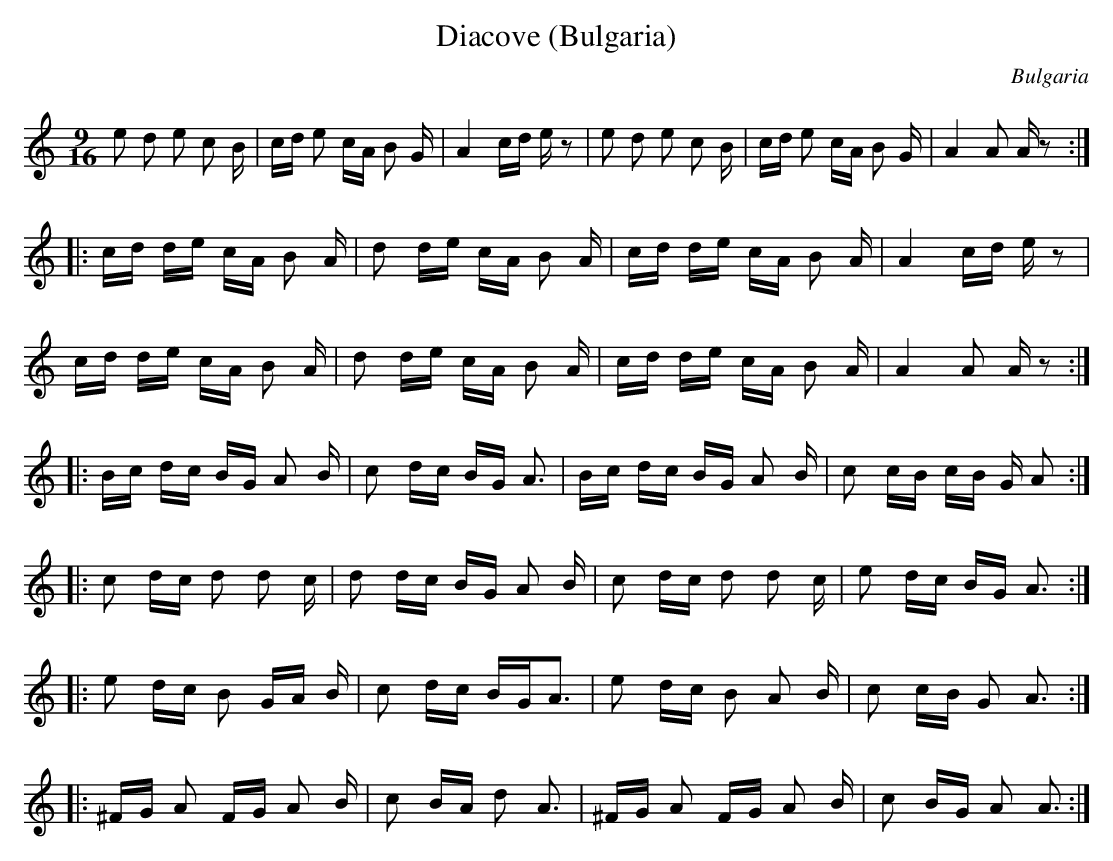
X:1
T:Diacove (Bulgaria)
O:Bulgaria
M:9/16
L:1/8
K:Am
e d e c B/|c/d/ e c/A/ B G/|A2 c/d/ e/z|\
e d e c B/|c/d/ e c/A/ B G/|A2 A A/ z::
c/d/ d/e/ c/A/ B A/|d d/e/ c/A/ B A/|\
c/d/ d/e/ c/A/ B A/|A2 c/d/ e/ z|
c/d/ d/e/ c/A/ B A/|d d/e/ c/A/ B A/|\
c/d/ d/e/ c/A/ B A/|A2 A A/ z::
B/c/ d/c/ B/G/ A B/|c d/c/ B/G/ A3/2|\
B/c/ d/c/ B/G/ A B/|c c/B/ c/B/ G/ A::
c d/c/ d d c/|d d/c/ B/G/ A B/|\
c d/c/ d d c/|e d/c/ B/G/ A3/2::
e d/c/ B G/A/ B/|c d/c/ B/G/A3/2|\
e d/c/ B A B/|c c/B/ G A3/2::
^F/G/ A F/G/ A B/|c B/A/ d A3/2|\
^F/G/ A F/G/ A B/|c B/G/ A A3/2:|
